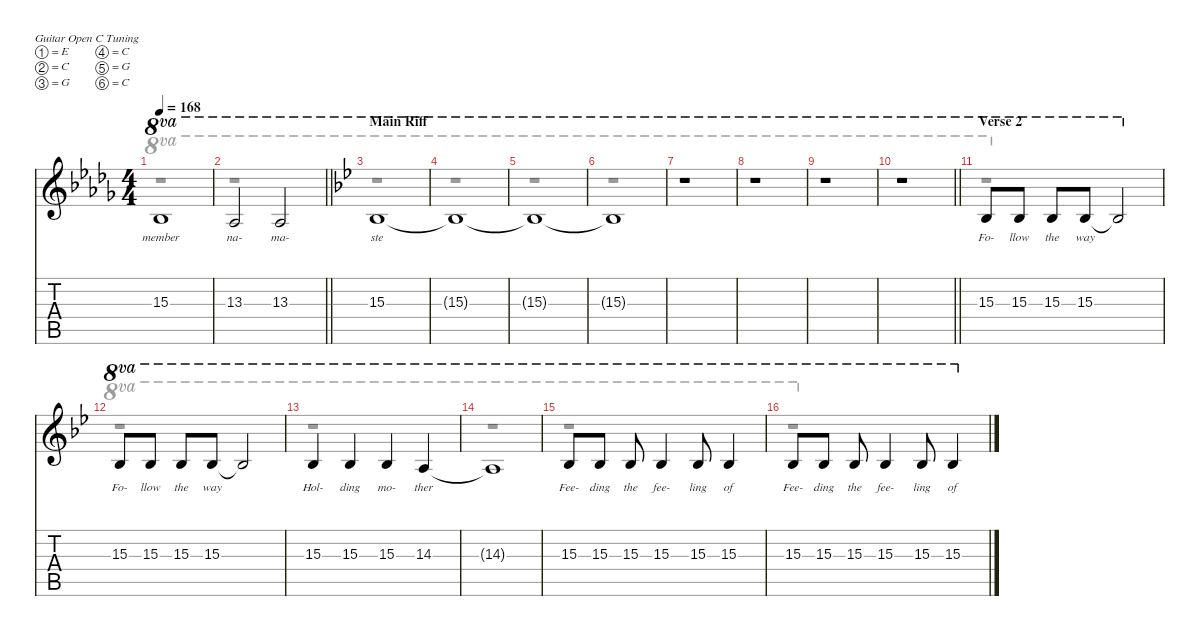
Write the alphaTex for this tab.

\defaultSystemsLayout 4
\hideDynamics
\bracketExtendMode nobrackets
\singleTrackTrackNamePolicy hidden
\multiTrackTrackNamePolicy hidden
\firstSystemTrackNameMode fullname
\firstSystemTrackNameOrientation horizontal
\otherSystemsTrackNameOrientation horizontal
\track ("Vocals" "pad.synth.") {instrument pad4choir}
\staff {score tabs}
\tuning (E4 C4 G3 C3 G2 C2)
\voice
\ts (4 4)
\tempo 168
\clef g2
\ks db
15.3{acc b}.1{ot 8va lyrics (0 "member") lyrics (1 "") lyrics (2 "") lyrics (3 "") lyrics (4 "") dy f beam Up} |
\barLineRight lightlight
13.3{acc b}.2{ot 8va lyrics (0 "na-") lyrics (1 "") lyrics (2 "") lyrics (3 "") lyrics (4 "") beam Up} 13.3{acc b}.2{ot 8va lyrics (0 "ma-") lyrics (1 "") lyrics (2 "") lyrics (3 "") lyrics (4 "") beam Up} |
\section ("" "Main Riff")
\ks bb
15.3{acc b}.1{ot 8va lyrics (0 "ste") lyrics (1 "") lyrics (2 "") lyrics (3 "") lyrics (4 "") beam Up} |
15.3{t acc b}.1{ot 8va beam Up} |
15.3{t acc b}.1{ot 8va beam Up} |
15.3{t acc b}.1{ot 8va beam Up} |
r.1{ot 8va beam Up} |
r.1{ot 8va beam Up} |
r.1{ot 8va beam Up} |
\barLineRight lightlight
r.1{ot 8va beam Up} |
\section ("" "Verse 2")
15.3{acc b}.8{ot 8va lyrics (0 "Fo-") lyrics (1 "") lyrics (2 "") lyrics (3 "") lyrics (4 "") beam Up} 15.3{acc b}.8{ot 8va lyrics (0 "llow") lyrics (1 "") lyrics (2 "") lyrics (3 "") lyrics (4 "") beam Up} 15.3{acc b}.8{ot 8va lyrics (0 "the") lyrics (1 "") lyrics (2 "") lyrics (3 "") lyrics (4 "") beam Up} 15.3{acc b}.8{ot 8va lyrics (0 "way") lyrics (1 "") lyrics (2 "") lyrics (3 "") lyrics (4 "") beam Up} 15.3{t acc b}.2{ot 8va beam Up} |
15.3{acc b}.8{ot 8va lyrics (0 "Fo-") lyrics (1 "") lyrics (2 "") lyrics (3 "") lyrics (4 "") beam Up} 15.3{acc b}.8{ot 8va lyrics (0 "llow") lyrics (1 "") lyrics (2 "") lyrics (3 "") lyrics (4 "") beam Up} 15.3{acc b}.8{ot 8va lyrics (0 "the") lyrics (1 "") lyrics (2 "") lyrics (3 "") lyrics (4 "") beam Up} 15.3{acc b}.8{ot 8va lyrics (0 "way") lyrics (1 "") lyrics (2 "") lyrics (3 "") lyrics (4 "") beam Up} 15.3{t acc b}.2{ot 8va beam Up} |
15.3{acc b}.4{ot 8va lyrics (0 "Hol-") lyrics (1 "") lyrics (2 "") lyrics (3 "") lyrics (4 "") beam Up} 15.3{acc b}.4{ot 8va lyrics (0 "ding") lyrics (1 "") lyrics (2 "") lyrics (3 "") lyrics (4 "") beam Up} 15.3{acc b}.4{ot 8va lyrics (0 "mo-") lyrics (1 "") lyrics (2 "") lyrics (3 "") lyrics (4 "") beam Up} 14.3{acc forcenatural}.4{ot 8va lyrics (0 "ther") lyrics (1 "") lyrics (2 "") lyrics (3 "") lyrics (4 "") beam Up} |
14.3{t acc forcenatural}.1{ot 8va beam Up} |
15.3{acc b}.8{ot 8va lyrics (0 "Fee-") lyrics (1 "") lyrics (2 "") lyrics (3 "") lyrics (4 "") beam Up} 15.3{acc b}.8{ot 8va lyrics (0 "ding") lyrics (1 "") lyrics (2 "") lyrics (3 "") lyrics (4 "") beam Up} 15.3{acc b}.8{ot 8va lyrics (0 "the") lyrics (1 "") lyrics (2 "") lyrics (3 "") lyrics (4 "") beam Up} 15.3{acc b}.4{ot 8va lyrics (0 "fee-") lyrics (1 "") lyrics (2 "") lyrics (3 "") lyrics (4 "") beam Up} 15.3{acc b}.8{ot 8va lyrics (0 "ling") lyrics (1 "") lyrics (2 "") lyrics (3 "") lyrics (4 "") beam Up} 15.3{acc b}.4{ot 8va lyrics (0 "of") lyrics (1 "") lyrics (2 "") lyrics (3 "") lyrics (4 "") beam Up} |
15.3{acc b}.8{ot 8va lyrics (0 "Fee-") lyrics (1 "") lyrics (2 "") lyrics (3 "") lyrics (4 "") beam Up} 15.3{acc b}.8{ot 8va lyrics (0 "ding") lyrics (1 "") lyrics (2 "") lyrics (3 "") lyrics (4 "") beam Up} 15.3{acc b}.8{ot 8va lyrics (0 "the") lyrics (1 "") lyrics (2 "") lyrics (3 "") lyrics (4 "") beam Up} 15.3{acc b}.4{ot 8va lyrics (0 "fee-") lyrics (1 "") lyrics (2 "") lyrics (3 "") lyrics (4 "") beam Up} 15.3{acc b}.8{ot 8va lyrics (0 "ling") lyrics (1 "") lyrics (2 "") lyrics (3 "") lyrics (4 "") beam Up} 15.3{acc b}.4{ot 8va lyrics (0 "of") lyrics (1 "") lyrics (2 "") lyrics (3 "") lyrics (4 "") beam Up}
\voice
\clef g2
\ottava regular
\simile none
\ks db
r.1{ot 8va dy mf beam Down} |
\barLineRight lightlight
r.1{ot 8va beam Down} |
\ks bb
r.1{ot 8va beam Down} |
r.1{ot 8va beam Down} |
r.1{ot 8va beam Down} |
r.1{ot 8va beam Down} |
r.1{ot 8va beam Down} |
r.1{ot 8va beam Down} |
r.1{ot 8va beam Down} |
\barLineRight lightlight
r.1{ot 8va beam Down} |
r.1{ot 8va beam Down} |
r.1{ot 8va beam Down} |
r.1{ot 8va beam Down} |
r.1{ot 8va beam Down} |
r.1{ot 8va beam Down} |
r.1{ot 8va beam Down}
